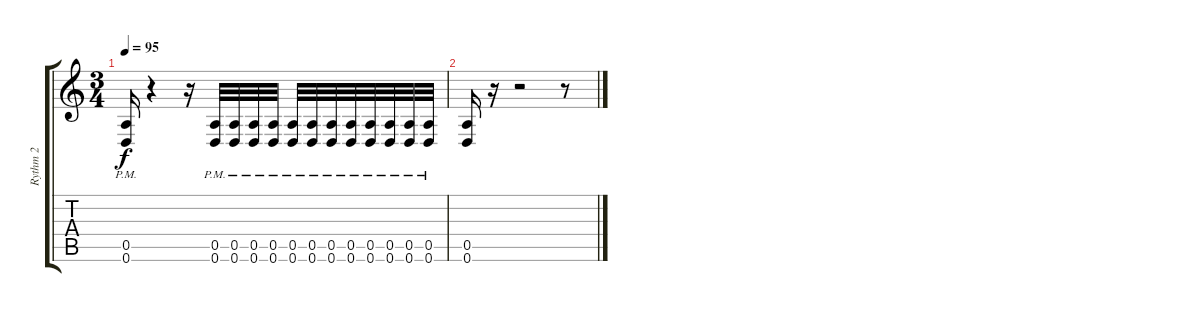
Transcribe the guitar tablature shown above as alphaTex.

\track ("Rythm 2" "Rythm 2") {instrument distortionguitar}
\staff {score tabs}
\tuning (E4 B3 G3 D3 A2 D2) {hide}
\ts (3 4)
\tempo 95
\clef g2
\ks c
(0.5{pm} 0.6{pm}).16{dy f} r.4 r.16 (0.5 0.6{pm}).32 (0.5 0.6{pm}).32 (0.5 0.6{pm}).32 (0.5 0.6{pm}).32 (0.5 0.6{pm}).32 (0.5 0.6{pm}).32 (0.5 0.6{pm}).32 (0.5 0.6{pm}).32 (0.5 0.6{pm}).32 (0.5 0.6{pm}).32 (0.5 0.6{pm}).32 (0.5 0.6{pm}).32 |
(0.5 0.6).16 r.16 r.2 r.8
